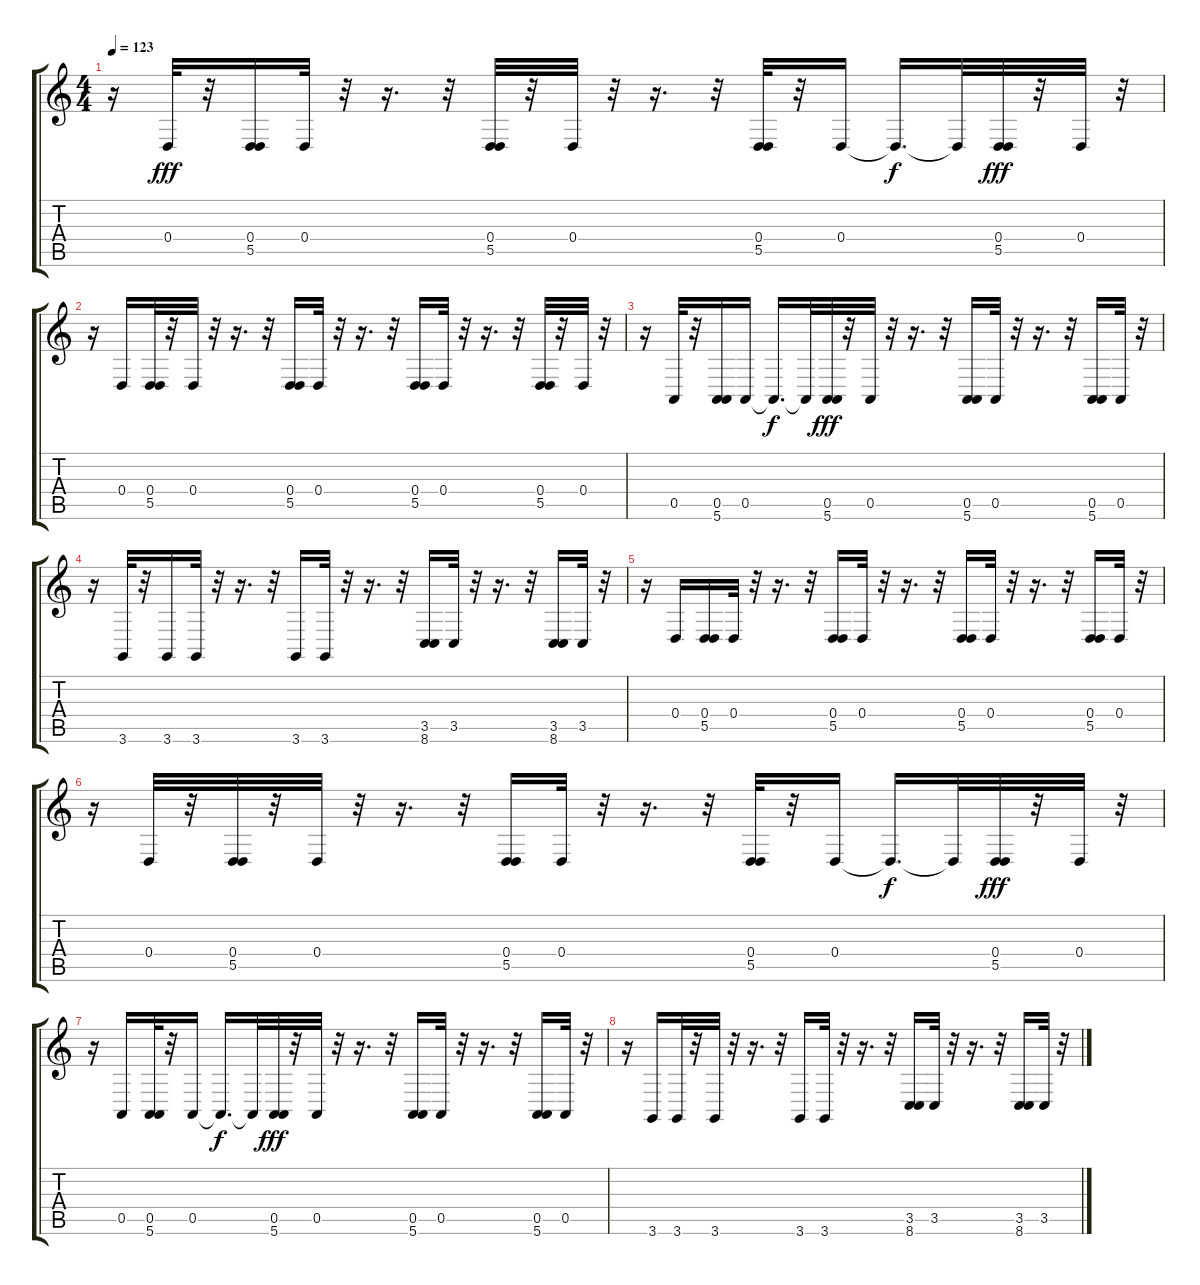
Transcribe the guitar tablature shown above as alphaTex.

\track "" {instrument tremolostrings}
\staff {score tabs}
\tuning (E4 B3 G3 D3 A2 E2) {hide}
\ts (4 4)
\tempo 123
\clef g2
\ks c
r.16{dy fff} 0.4.32 r.32 (0.4 5.5).16 0.4.32 r.32 r.16{d} r.32 (0.4 5.5).32 r.32 0.4.32 r.32 r.16{d} r.32 (0.4 5.5).32 r.32 0.4.16 0.4{t}.16{d dy f} 0.4{t}.32 (0.4 5.5).32{dy fff} r.32 0.4.32 r.32 |
r.16 0.4.16 (0.4 5.5).32 r.32 0.4.32 r.32 r.16{d} r.32 (0.4 5.5).16 0.4.32 r.32 r.16{d} r.32 (0.4 5.5).16 0.4.32 r.32 r.16{d} r.32 (0.4 5.5).32 r.32 0.4.32 r.32 |
r.16 0.5.32 r.32 (0.5 5.6).16 0.5.16 0.5{t}.16{d dy f} 0.5{t}.32 (0.5 5.6).32{dy fff} r.32 0.5.32 r.32 r.16{d} r.32 (0.5 5.6).16 0.5.32 r.32 r.16{d} r.32 (0.5 5.6).16 0.5.32 r.32 |
r.16 3.6.32 r.32 3.6.16 3.6.32 r.32 r.16{d} r.32 3.6.16 3.6.32 r.32 r.16{d} r.32 (3.5 8.6).16 3.5.32 r.32 r.16{d} r.32 (3.5 8.6).16 3.5.32 r.32 |
r.16 0.4.16 (0.4 5.5).16 0.4.32 r.32 r.16{d} r.32 (0.4 5.5).16 0.4.32 r.32 r.16{d} r.32 (0.4 5.5).16 0.4.32 r.32 r.16{d} r.32 (0.4 5.5).16 0.4.32 r.32 |
r.16 0.4.32 r.32 (0.4 5.5).32 r.32 0.4.32 r.32 r.16{d} r.32 (0.4 5.5).16 0.4.32 r.32 r.16{d} r.32 (0.4 5.5).32 r.32 0.4.16 0.4{t}.16{d dy f} 0.4{t}.32 (0.4 5.5).32{dy fff} r.32 0.4.32 r.32 |
r.16 0.5.16 (0.5 5.6).32 r.32 0.5.16 0.5{t}.16{d dy f} 0.5{t}.32 (0.5 5.6).32{dy fff} r.32 0.5.32 r.32 r.16{d} r.32 (0.5 5.6).16 0.5.32 r.32 r.16{d} r.32 (0.5 5.6).16 0.5.32 r.32 |
r.16 3.6.16 3.6.32 r.32 3.6.32 r.32 r.16{d} r.32 3.6.16 3.6.32 r.32 r.16{d} r.32 (3.5 8.6).16 3.5.32 r.32 r.16{d} r.32 (3.5 8.6).16 3.5.32 r.32
